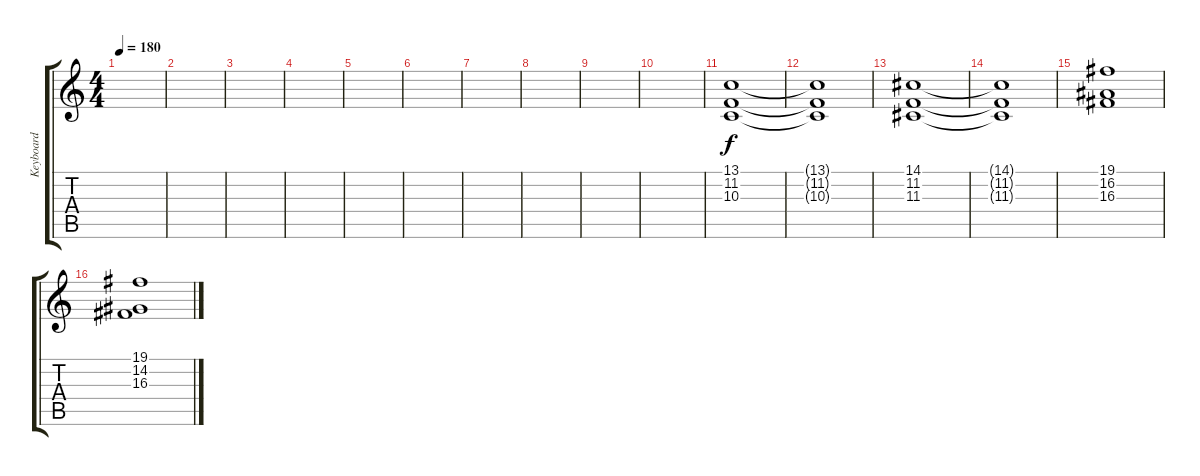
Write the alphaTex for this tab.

\track ("Keyboard" "Keyboard") {instrument pad4choir}
\staff {score tabs}
\tuning (B3 Gb3 D3 A2 E2 B1) {hide}
\ts (4 4)
\tempo 180
\clef g2
\ks c
|
|
|
|
|
|
|
|
|
|
(13.1 11.2 10.3).1{dy f} |
(13.1{t} 11.2{t} 10.3{t}).1 |
(14.1 11.2 11.3).1 |
(14.1{t} 11.2{t} 11.3{t}).1 |
(19.1 16.2 16.3).1 |
(19.1 14.2 16.3).1
